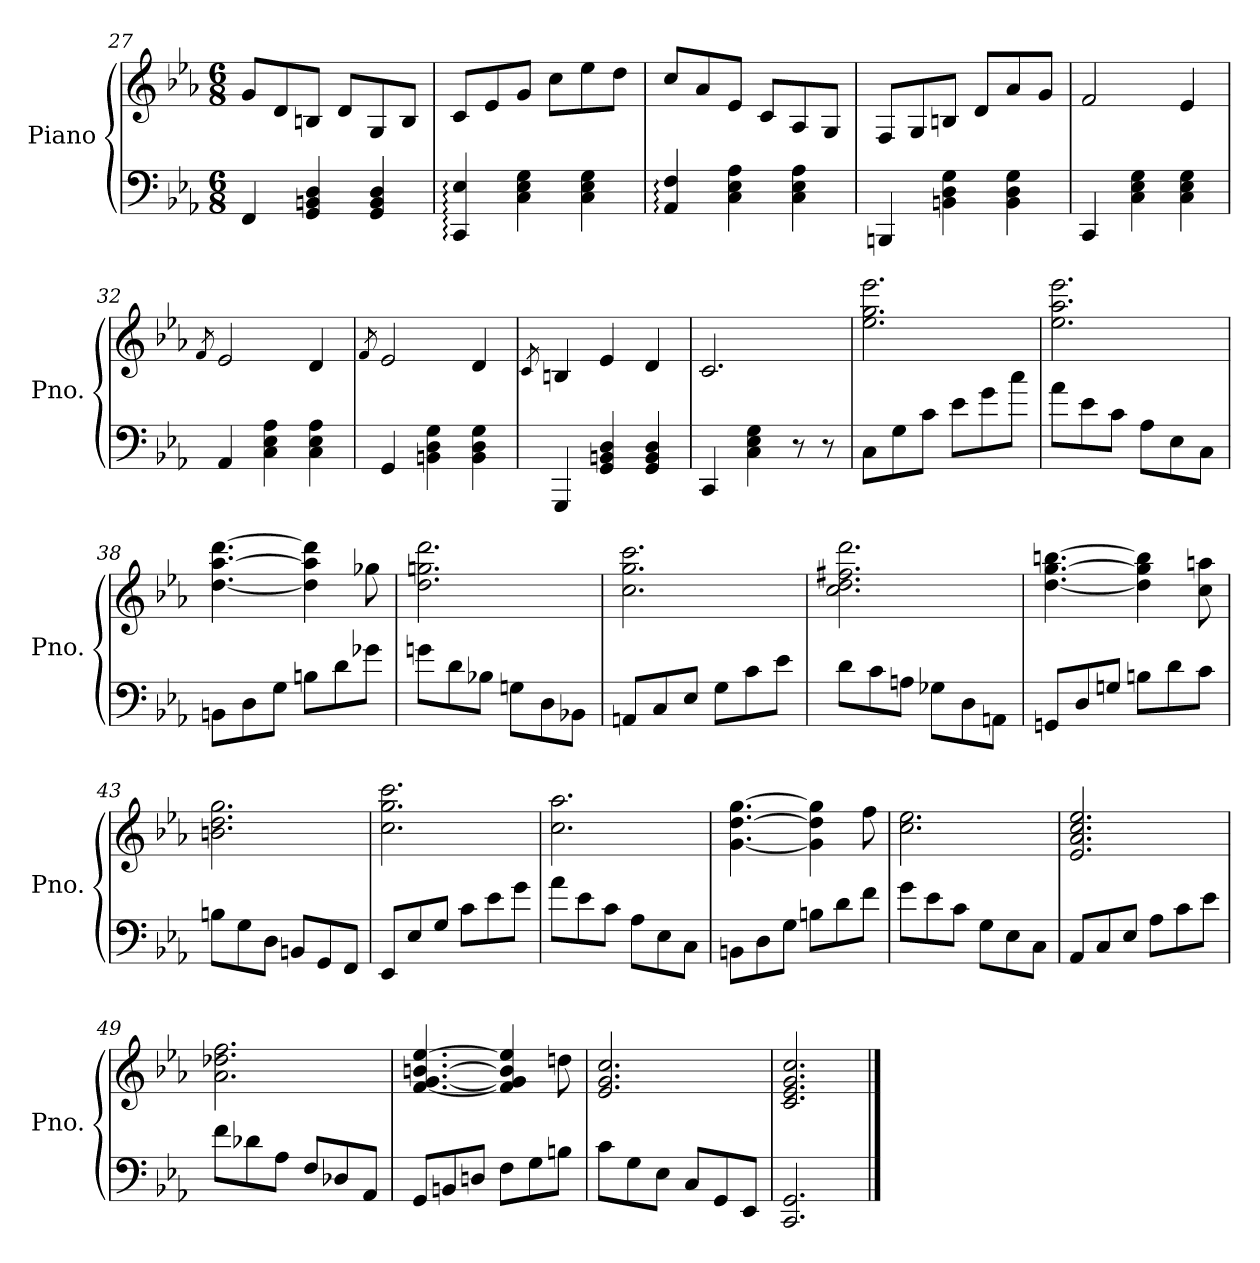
**kern	**kern
*part1	*part1
*staff2	*staff1
*I"Piano	*
*I'Pno.	*
!!LO:LB:g=z
*clefF4	*clefG2
*k[b-e-a-]	*k[b-e-a-]
*M6/8	*M6/8
=27	=27
4FF/	8g/L
.	8d/
4GG/ 4BBn/ 4D/	8Bn/J
.	8d/L
4GG/ 4BB/ 4D/	8G/
.	8B/J
=28	=28
4CC/: 4E-/:	8c/L
.	8e-/
4C\ 4E-\ 4G\	8g/J
.	8cc\L
4C\ 4E-\ 4G\	8ee-\
.	8dd\J
=29	=29
4AA-/: 4F/:	8cc/L
.	8a-/
4C\ 4E-\ 4A-\	8e-/J
.	8c/L
4C\ 4E-\ 4A-\	8A-/
.	8G/J
=30	=30
4BBBn/	8F/L
.	8G/
4BBn\ 4D\ 4G\	8Bn/J
.	8d/L
4BB\ 4D\ 4G\	8a-/
.	8g/J
=31	=31
4CC/	2f/
4C\ 4E-\ 4G\	.
4C\ 4E-\ 4G\	4e-/
=32	=32
.	8qf/
4AA-/	2e-/
4C\ 4E-\ 4A-\	.
4C\ 4E-\ 4A-\	4d/
=33	=33
.	8qf/
4GG/	2e-/
4BBn\ 4D\ 4G\	.
4BB\ 4D\ 4G\	4d/
!!LO:LB:g=z
=34	=34
.	8qc/
4GGG/	4Bn/
4GG/ 4BBn/ 4D/	4e-/
4GG/ 4BB/ 4D/	4d/
=35	=35
4CC/	2.c/
4C\ 4E-\ 4G\	.
8r	.
8r	.
=36	=36
8C\L	2.ee-\ 2.gg\ 2.eee-\
8G\	.
8c\J	.
8e-\L	.
8g\	.
8cc\J	.
=37	=37
8a-\L	2.ee-\ 2.aa-\ 2.eee-\
8e-\	.
8c\J	.
8A-\L	.
8E-\	.
8C\J	.
=38	=38
8BBn\L	[4.dd\ [4.aa-\ [4.ddd\
8D\	.
8G\J	.
8Bn\L	4dd\] 4aa-\] 4ddd\]
8d\	.
8g-X\J	8gg-X\
=39	=39
8gn\L	2.dd\ 2.ggn\ 2.ddd\
8d\	.
8B-X\J	.
8Gn\L	.
8D\	.
8BB-X\J	.
=40	=40
8AAn/L	2.cc\ 2.gg\ 2.ccc\
8C/	.
8E-/J	.
8G\L	.
8c\	.
8e-\J	.
!!LO:LB:g=z
=41	=41
8d\L	2.cc\ 2.dd\ 2.ff#X\ 2.ddd\
8c\	.
8An\J	.
8G-X\L	.
8D\	.
8AAn\J	.
=42	=42
8GGn/L	[4.dd\ [4.gg\ [4.bbn\
8D/	.
8Gn/J	.
8Bn\L	4dd\] 4gg\] 4bb\]
8d\	.
8c\J	8cc\ 8aan\
=43	=43
8Bn\L	2.bn\ 2.dd\ 2.gg\
8G\	.
8D\J	.
8BBn/L	.
8GG/	.
8FF/J	.
=44	=44
8EE-/L	2.cc\ 2.gg\ 2.ccc\
8E-/	.
8G/J	.
8c\L	.
8e-\	.
8g\J	.
=45	=45
8a-\L	2.cc\ 2.aa-\
8e-\	.
8c\J	.
8A-\L	.
8E-\	.
8C\J	.
=46	=46
8BBn\L	[4.g\ [4.dd\ [4.gg\
8D\	.
8G\J	.
8Bn\L	4g\] 4dd\] 4gg\]
8d\	.
8f\J	8ff\
!!LO:LB:g=z
=47	=47
8g\L	2.cc\ 2.ee-\
8e-\	.
8c\J	.
8G\L	.
8E-\	.
8C\J	.
=48	=48
8AA-/L	2.e-/ 2.a-/ 2.cc/ 2.ee-/
8C/	.
8E-/J	.
8A-\L	.
8c\	.
8e-\J	.
=49	=49
8f\L	2.a-\ 2.dd-X\ 2.ff\
8d-X\	.
8A-\J	.
8F/L	.
8D-X/	.
8AA-/J	.
=50	=50
8GG/L	[4.f/ [4.g/ [4.bn/ [4.ee-/
8BBn/	.
8Dn/J	.
8F\L	4f/] 4g/] 4b/] 4ee-/]
8G\	.
8Bn\J	8ddn\
=51	=51
8c\L	2.e-/ 2.g/ 2.cc/
8G\	.
8E-\J	.
8C/L	.
8GG/	.
8EE-/J	.
=52	=52
2.CC/ 2.GG/	2.c/ 2.e-/ 2.g/ 2.cc/
==	==
*-	*-
